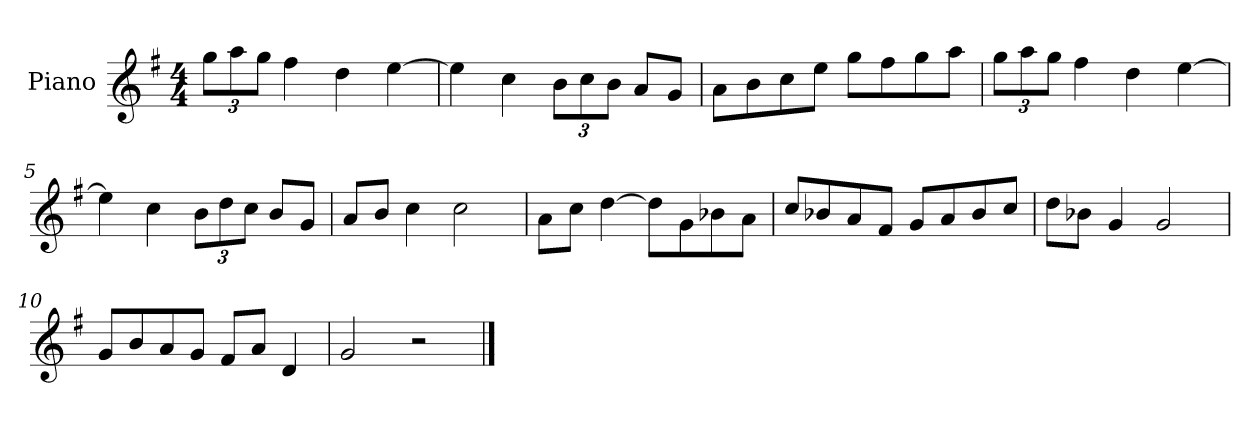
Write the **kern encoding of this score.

**kern
*part1
*staff1
*I"Piano
*I'P-no
*clefG2
*k[f#]
*M4/4
*MM90
*Xbrackettup
=1
12gg\L
12aa\
12gg\J
4ff#\
4dd\
[4ee\
=2
4ee\]
4cc\
12b\L
12cc\
12b\J
8a/L
8g/J
=3
8a\L
8b\
8cc\
8ee\J
8gg\L
8ff#\
8gg\
8aa\J
=4
12gg\L
12aa\
12gg\J
4ff#\
4dd\
[4ee\
=5
4ee\]
4cc\
12b\L
12dd\
12cc\J
8b/L
8g/J
=6
8a/L
8b/J
4cc\
2cc\
!!LO:LB:g=z
=7
8a\L
8cc\J
[4dd\
8dd\L]
8g\
8b-X\
8a\J
=8
8cc/L
8b-X/
8a/
8f#/J
8g/L
8a/
8b-/
8cc/J
=9
8dd\L
8b-X\J
4g/
2g/
=10
8g/L
8b/
8a/
8g/J
8f#/L
8a/J
4d/
=11
2g/
2r
==
*-
